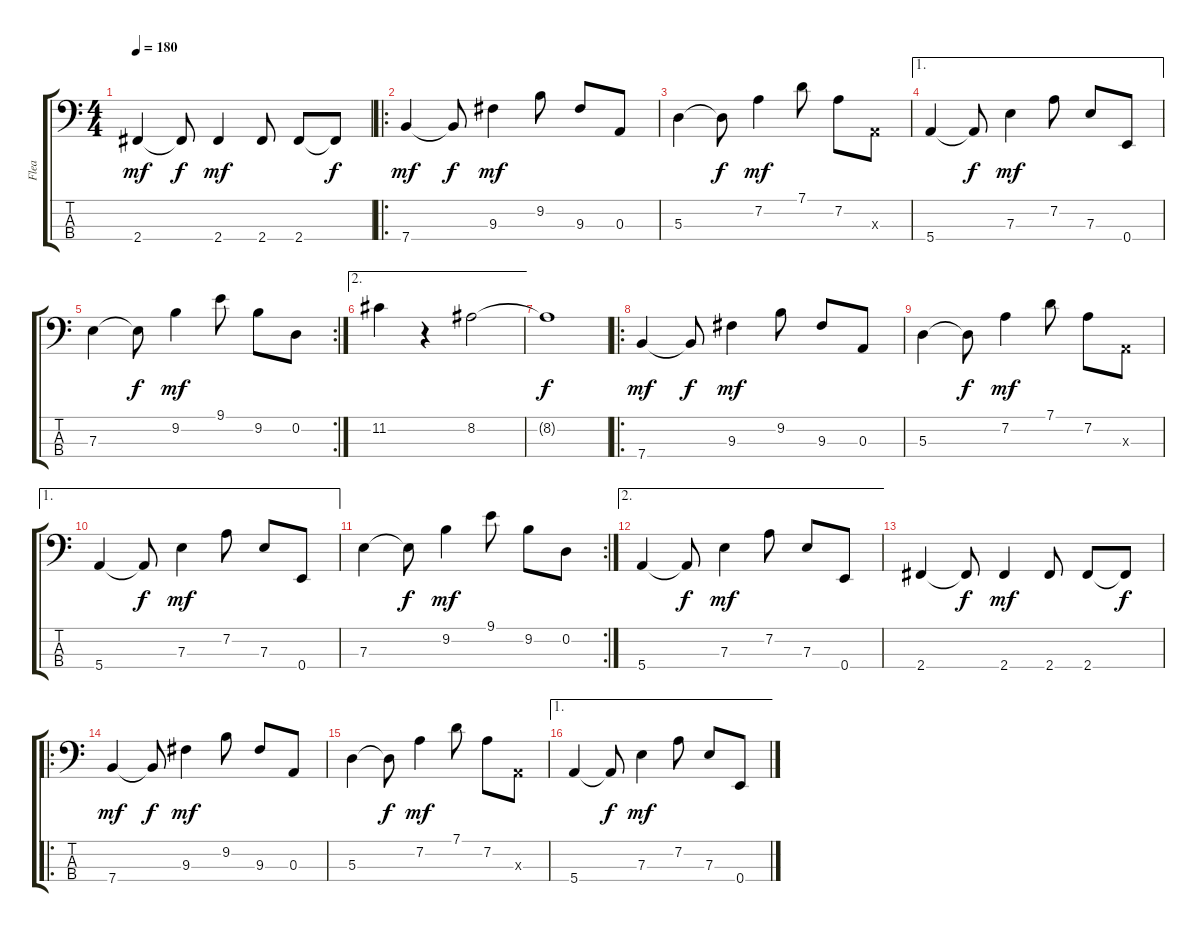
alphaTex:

\track ("Flea" "Flea") {instrument electricbassfinger}
\staff {score tabs}
\tuning (G2 D2 A1 E1) {hide}
\ts (4 4)
\tempo 180
\clef f4
\ks c
2.4.4{dy mf} 2.4{t}.8{dy f} 2.4.4{dy mf} 2.4.8 2.4.8 2.4{t}.8{dy f} |
\ro
7.4.4{dy mf} 7.4{t}.8{dy f} 9.3.4{dy mf} 9.2.8 9.3.8 0.3.8 |
5.3.4 5.3{t}.8{dy f} 7.2.4{dy mf} 7.1.8 7.2.8 0.3{x}.8 |
\ae 1
5.4.4 5.4{t}.8{dy f} 7.3.4{dy mf} 7.2.8 7.3.8 0.4.8 |
\rc 2
7.3.4 7.3{t}.8{dy f} 9.2.4{dy mf} 9.1.8 9.2.8 0.2.8 |
\ae 2
11.2.4 r.4 8.2.2 |
8.2{t}.1{dy f} |
\ro
7.4.4{dy mf} 7.4{t}.8{dy f} 9.3.4{dy mf} 9.2.8 9.3.8 0.3.8 |
5.3.4 5.3{t}.8{dy f} 7.2.4{dy mf} 7.1.8 7.2.8 0.3{x}.8 |
\ae 1
5.4.4 5.4{t}.8{dy f} 7.3.4{dy mf} 7.2.8 7.3.8 0.4.8 |
\rc 2
7.3.4 7.3{t}.8{dy f} 9.2.4{dy mf} 9.1.8 9.2.8 0.2.8 |
\ae 2
5.4.4 5.4{t}.8{dy f} 7.3.4{dy mf} 7.2.8 7.3.8 0.4.8 |
2.4.4 2.4{t}.8{dy f} 2.4.4{dy mf} 2.4.8 2.4.8 2.4{t}.8{dy f} |
\ro
7.4.4{dy mf} 7.4{t}.8{dy f} 9.3.4{dy mf} 9.2.8 9.3.8 0.3.8 |
5.3.4 5.3{t}.8{dy f} 7.2.4{dy mf} 7.1.8 7.2.8 0.3{x}.8 |
\ae 1
5.4.4 5.4{t}.8{dy f} 7.3.4{dy mf} 7.2.8 7.3.8 0.4.8
